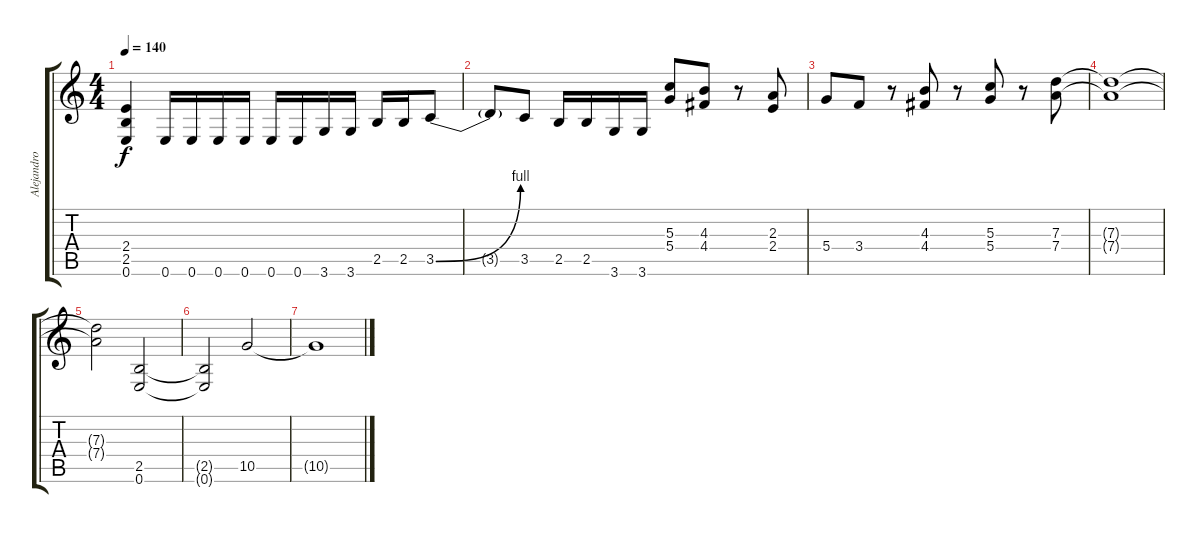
\track ("Alejandro Silva" "Alejandro ") {instrument distortionguitar}
\staff {score tabs}
\tuning (E4 B3 G3 D3 A2 E2) {hide}
\ts (4 4)
\tempo 140
\clef g2
\ks c
(2.4 2.5 0.6).4{dy f} 0.6.16 0.6.16 0.6.16 0.6.16 0.6.16 0.6.16 3.6.16 3.6.16 2.5.16 2.5.16 3.5{be (bend 0 0 60 4)}.8 |
3.5{t}.8 3.5.8 2.5.16 2.5.16 3.6.16 3.6.16 (5.3 5.4).8 (4.3 4.4).8 r.8 (2.3 2.4).8 |
5.4.8 3.4.8 r.8 (4.3 4.4).8 r.8 (5.3 5.4).8 r.8 (7.3 7.4).8 |
(7.3{t} 7.4{t}).1 |
(7.3{t} 7.4{t}).2 (2.5 0.6).2 |
(2.5{t} 0.6{t}).2 10.5.2 |
10.5{t}.1
